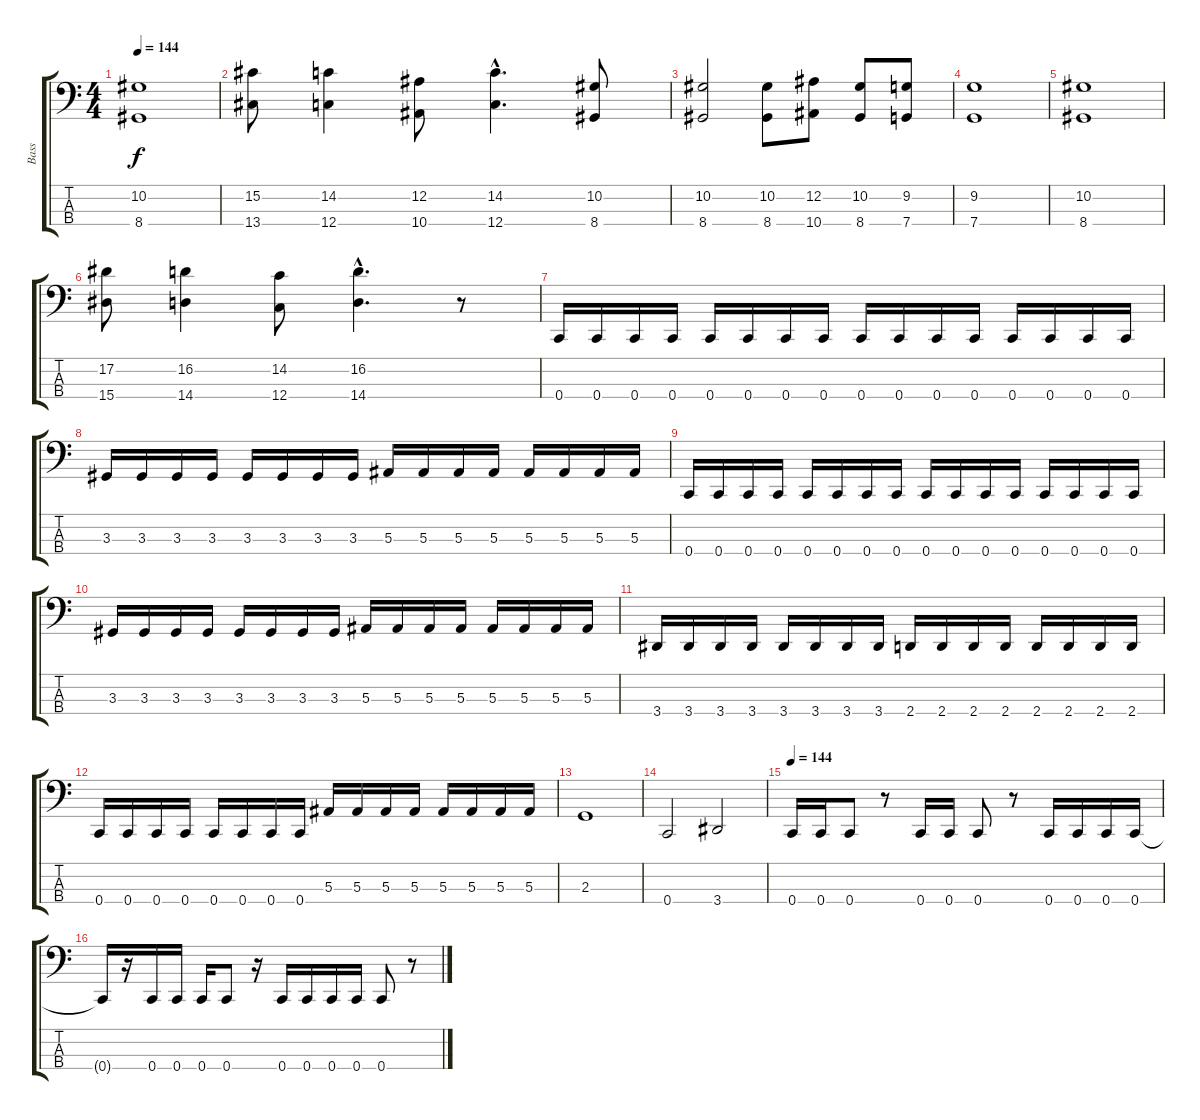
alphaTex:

\track ("Bass" "Bass") {instrument electricbasspick}
\staff {score tabs}
\tuning (Eb2 Bb1 F1 C1) {hide}
\ts (4 4)
\tempo 144
\clef f4
\ks c
(10.2 8.4).1{dy f} |
(15.2 13.4).8 (14.2 12.4).4 (12.2 10.4).8 (14.2{hac} 12.4{hac}).4{d} (10.2 8.4).8 |
(10.2 8.4).2 (10.2 8.4).8 (12.2 10.4).8 (10.2 8.4).8 (9.2 7.4).8 |
(9.2 7.4).1 |
(10.2 8.4).1 |
(17.2 15.4).8 (16.2 14.4).4 (14.2 12.4).8 (16.2{hac} 14.4{hac}).4{d} r.8 |
0.4.16 0.4.16 0.4.16 0.4.16 0.4.16 0.4.16 0.4.16 0.4.16 0.4.16 0.4.16 0.4.16 0.4.16 0.4.16 0.4.16 0.4.16 0.4.16 |
3.3.16 3.3.16 3.3.16 3.3.16 3.3.16 3.3.16 3.3.16 3.3.16 5.3.16 5.3.16 5.3.16 5.3.16 5.3.16 5.3.16 5.3.16 5.3.16 |
0.4.16 0.4.16 0.4.16 0.4.16 0.4.16 0.4.16 0.4.16 0.4.16 0.4.16 0.4.16 0.4.16 0.4.16 0.4.16 0.4.16 0.4.16 0.4.16 |
3.3.16 3.3.16 3.3.16 3.3.16 3.3.16 3.3.16 3.3.16 3.3.16 5.3.16 5.3.16 5.3.16 5.3.16 5.3.16 5.3.16 5.3.16 5.3.16 |
3.4.16 3.4.16 3.4.16 3.4.16 3.4.16 3.4.16 3.4.16 3.4.16 2.4.16 2.4.16 2.4.16 2.4.16 2.4.16 2.4.16 2.4.16 2.4.16 |
0.4.16 0.4.16 0.4.16 0.4.16 0.4.16 0.4.16 0.4.16 0.4.16 5.3.16 5.3.16 5.3.16 5.3.16 5.3.16 5.3.16 5.3.16 5.3.16 |
2.3.1 |
0.4.2 3.4.2 |
\tempo 144
0.4.16 0.4.16 0.4.8 r.8 0.4.16 0.4.16 0.4.8 r.8 0.4.16 0.4.16 0.4.16 0.4.16 |
0.4{t}.16 r.16 0.4.16 0.4.16 0.4.16 0.4.8 r.16 0.4.16 0.4.16 0.4.16 0.4.16 0.4.8 r.8
